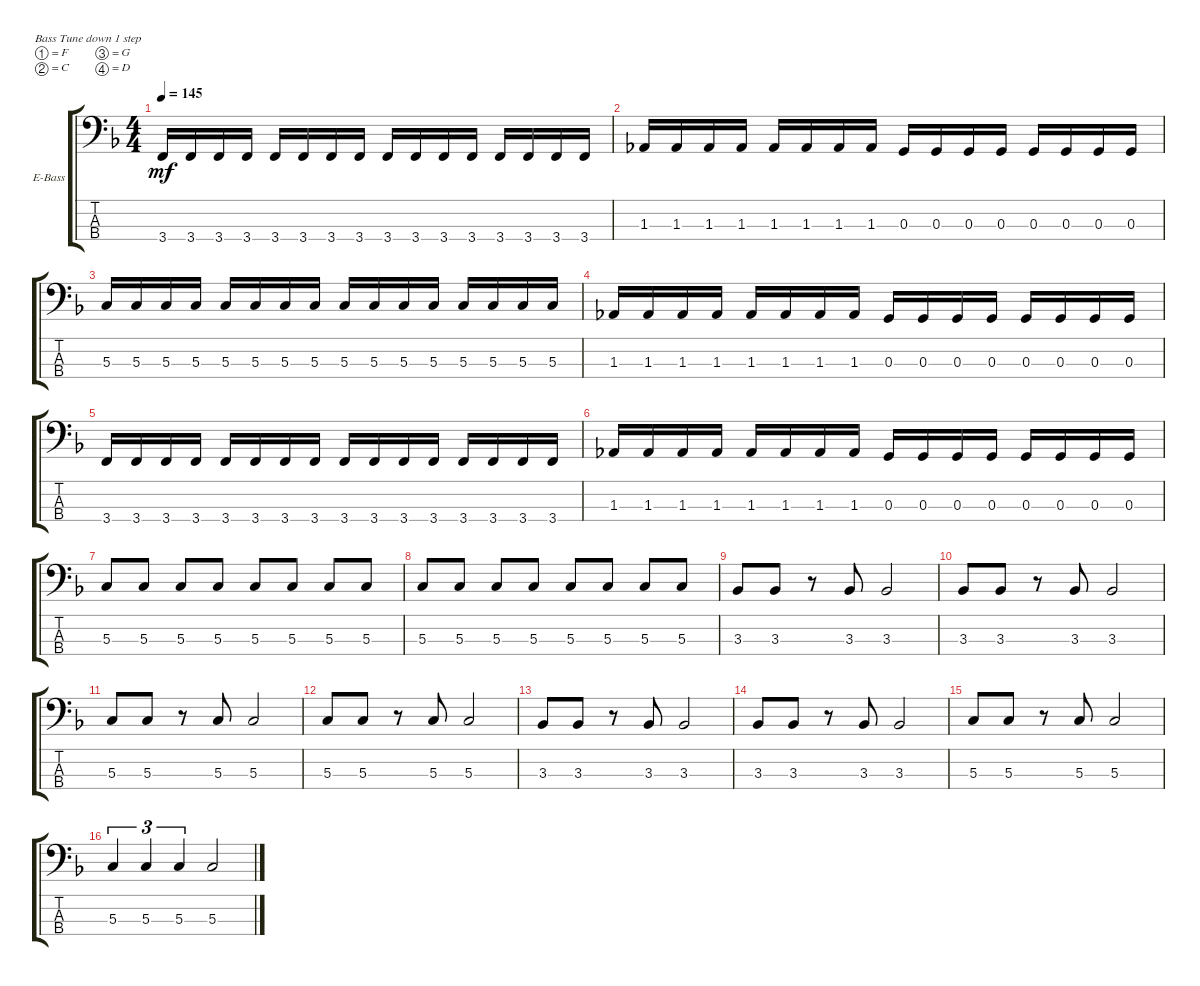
\defaultSystemsLayout 4
\bracketExtendMode groupsimilarinstruments
\firstSystemTrackNameOrientation horizontal
\otherSystemsTrackNameOrientation horizontal
\track ("Electric Bass" "E-Bass") {instrument electricbassfinger}
\staff {score tabs}
\tuning (F2 C2 G1 D1)
\ts (4 4)
\tempo 145
\clef f4
\ks dminor
3.4.16{dy mf} 3.4.16 3.4.16 3.4.16 3.4.16 3.4.16 3.4.16 3.4.16 3.4.16 3.4.16 3.4.16 3.4.16 3.4.16 3.4.16 3.4.16 3.4.16 |
1.3.16 1.3.16 1.3.16 1.3.16 1.3.16 1.3.16 1.3.16 1.3.16 0.3.16 0.3.16 0.3.16 0.3.16 0.3.16 0.3.16 0.3.16 0.3.16 |
5.3.16 5.3.16 5.3.16 5.3.16 5.3.16 5.3.16 5.3.16 5.3.16 5.3.16 5.3.16 5.3.16 5.3.16 5.3.16 5.3.16 5.3.16 5.3.16 |
1.3.16 1.3.16 1.3.16 1.3.16 1.3.16 1.3.16 1.3.16 1.3.16 0.3.16 0.3.16 0.3.16 0.3.16 0.3.16 0.3.16 0.3.16 0.3.16 |
3.4.16 3.4.16 3.4.16 3.4.16 3.4.16 3.4.16 3.4.16 3.4.16 3.4.16 3.4.16 3.4.16 3.4.16 3.4.16 3.4.16 3.4.16 3.4.16 |
1.3.16 1.3.16 1.3.16 1.3.16 1.3.16 1.3.16 1.3.16 1.3.16 0.3.16 0.3.16 0.3.16 0.3.16 0.3.16 0.3.16 0.3.16 0.3.16 |
5.3.8 5.3.8 5.3.8 5.3.8 5.3.8 5.3.8 5.3.8 5.3.8 |
5.3.8 5.3.8 5.3.8 5.3.8 5.3.8 5.3.8 5.3.8 5.3.8 |
3.3.8 3.3.8 r.8 3.3.8 3.3.2 |
3.3.8 3.3.8 r.8 3.3.8 3.3.2 |
5.3.8 5.3.8 r.8 5.3.8 5.3.2 |
5.3.8 5.3.8 r.8 5.3.8 5.3.2 |
3.3.8 3.3.8 r.8 3.3.8 3.3.2 |
3.3.8 3.3.8 r.8 3.3.8 3.3.2 |
5.3.8 5.3.8 r.8 5.3.8 5.3.2 |
5.3.4{tu (3 2)} 5.3.4{tu (3 2)} 5.3.4{tu (3 2)} 5.3.2
